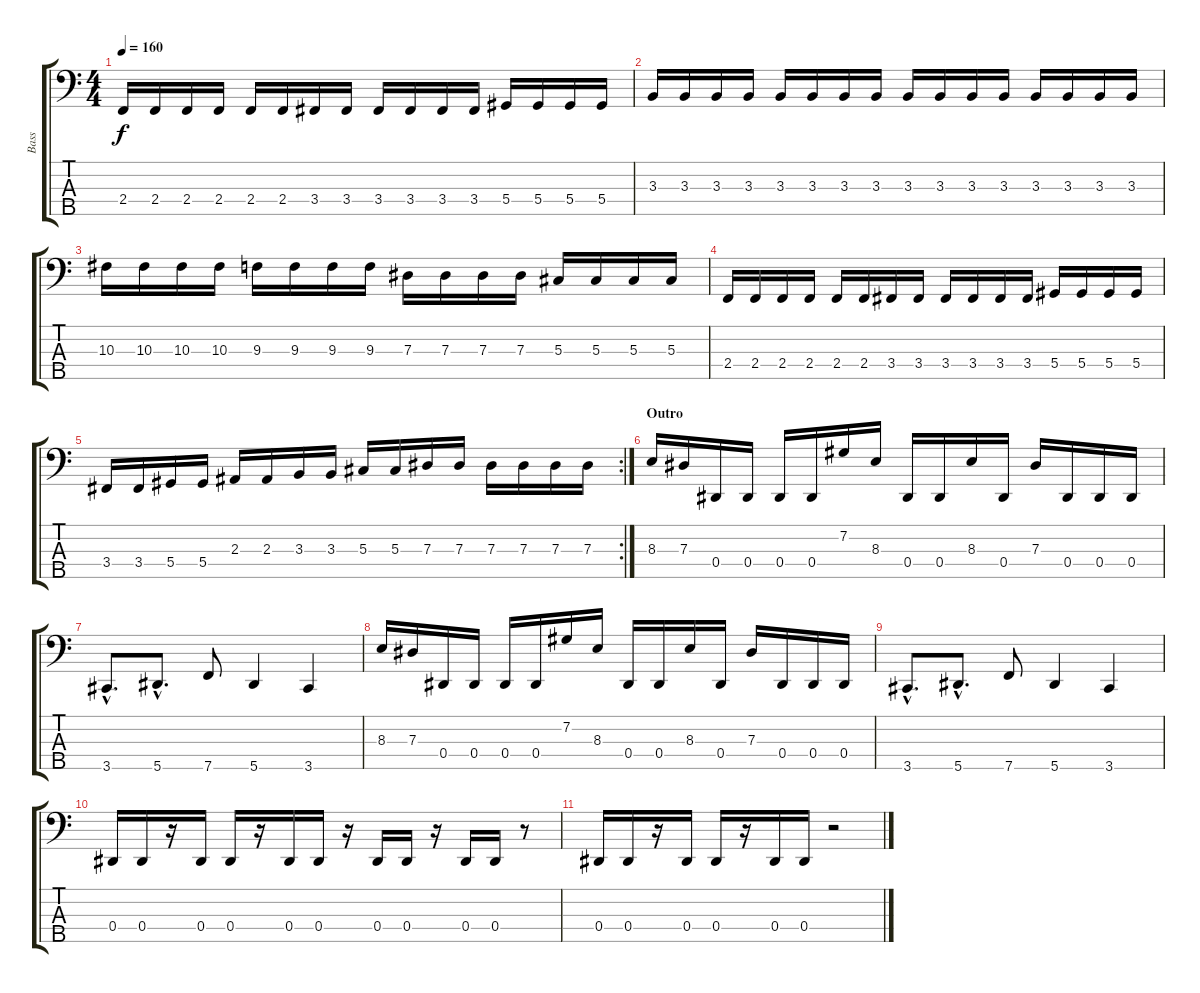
\track ("Bass" "Bass") {instrument electricbassfinger}
\staff {score tabs}
\tuning (Gb2 Db2 Ab1 Eb1 Bb0) {hide}
\ts (4 4)
\tempo 160
\clef f4
\ks c
2.4.16{dy f} 2.4.16 2.4.16 2.4.16 2.4.16 2.4.16 3.4.16 3.4.16 3.4.16 3.4.16 3.4.16 3.4.16 5.4.16 5.4.16 5.4.16 5.4.16 |
3.3.16 3.3.16 3.3.16 3.3.16 3.3.16 3.3.16 3.3.16 3.3.16 3.3.16 3.3.16 3.3.16 3.3.16 3.3.16 3.3.16 3.3.16 3.3.16 |
10.3.16 10.3.16 10.3.16 10.3.16 9.3.16 9.3.16 9.3.16 9.3.16 7.3.16 7.3.16 7.3.16 7.3.16 5.3.16 5.3.16 5.3.16 5.3.16 |
2.4.16 2.4.16 2.4.16 2.4.16 2.4.16 2.4.16 3.4.16 3.4.16 3.4.16 3.4.16 3.4.16 3.4.16 5.4.16 5.4.16 5.4.16 5.4.16 |
\rc 2
3.4.16 3.4.16 5.4.16 5.4.16 2.3.16 2.3.16 3.3.16 3.3.16 5.3.16 5.3.16 7.3.16 7.3.16 7.3.16 7.3.16 7.3.16 7.3.16 |
\section ("" "Outro")
8.3.16 7.3.16 0.4.16 0.4.16 0.4.16 0.4.16 7.2.16 8.3.16 0.4.16 0.4.16 8.3.16 0.4.16 7.3.16 0.4.16 0.4.16 0.4.16 |
3.5{hac}.8{d} 5.5{hac}.8{d} 7.5.8 5.5.4 3.5.4 |
8.3.16 7.3.16 0.4.16 0.4.16 0.4.16 0.4.16 7.2.16 8.3.16 0.4.16 0.4.16 8.3.16 0.4.16 7.3.16 0.4.16 0.4.16 0.4.16 |
3.5{hac}.8{d} 5.5{hac}.8{d} 7.5.8 5.5.4 3.5.4 |
0.4.16 0.4.16 r.16 0.4.16 0.4.16 r.16 0.4.16 0.4.16 r.16 0.4.16 0.4.16 r.16 0.4.16 0.4.16 r.8 |
0.4.16 0.4.16 r.16 0.4.16 0.4.16 r.16 0.4.16 0.4.16 r.2
